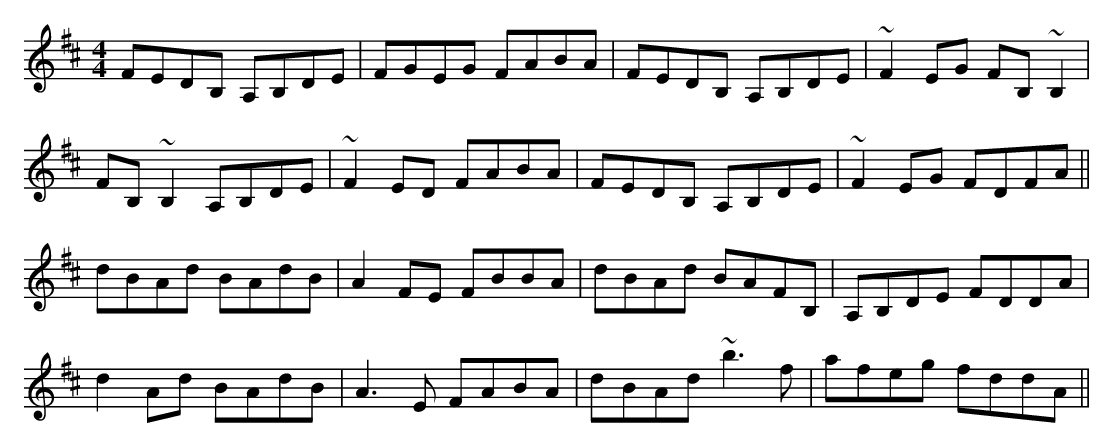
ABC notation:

X:1
M:4/4
K:D
FEDB, A,B,DE|FGEG FABA|FEDB, A,B,DE|~F2EG FB,~B,2|
FB,~B,2 A,B,DE|~F2ED FABA|FEDB, A,B,DE|~F2EG FDFA||
dBAd BAdB|A2FE FBBA|dBAd BAFB,|A,B,DE FDDA|
d2Ad BAdB|A3E FABA|dBAd ~b3f|afeg fddA||
